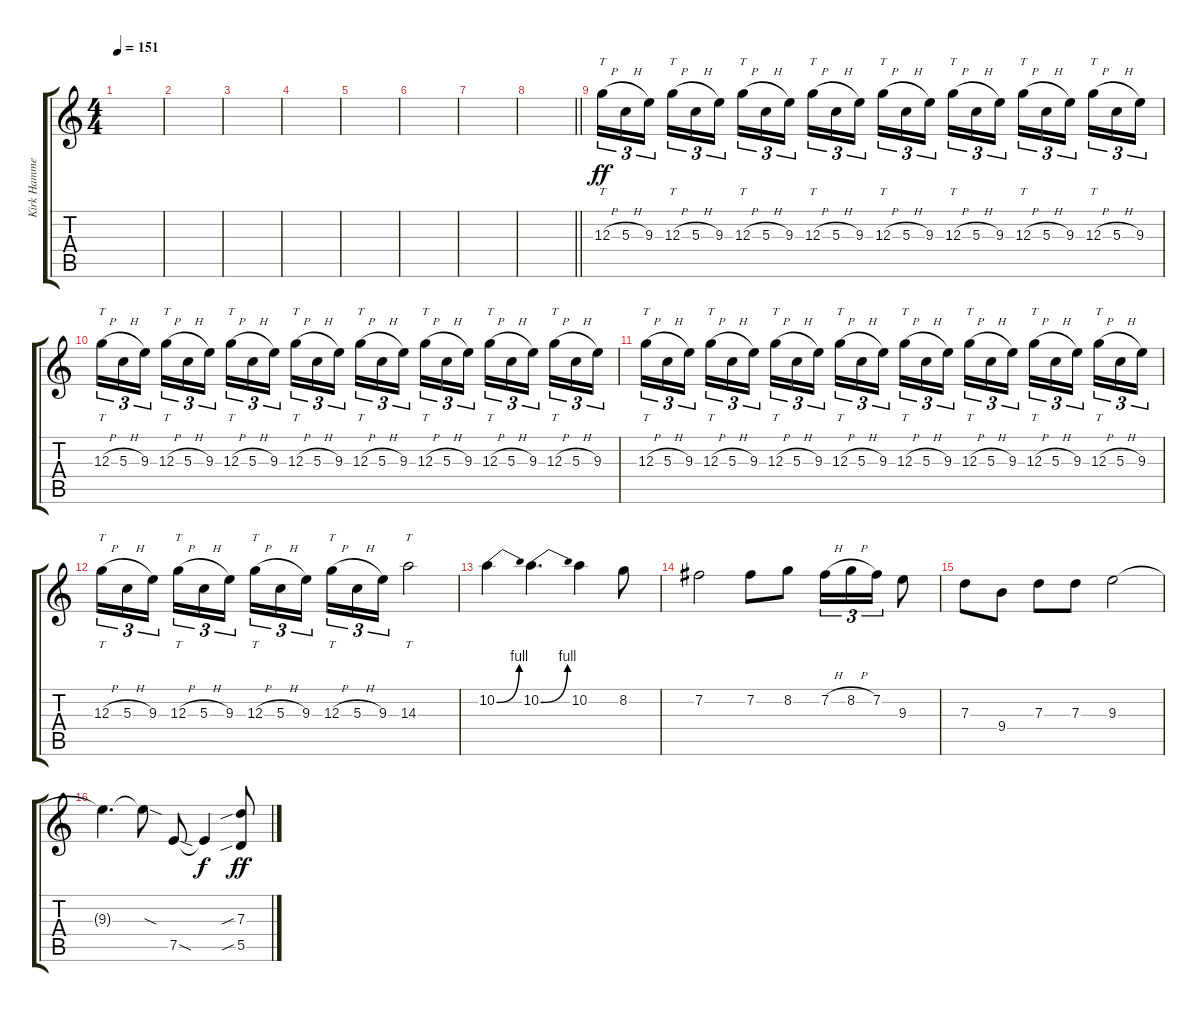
\track ("Kirk Hammet" "Kirk Hamme") {instrument distortionguitar}
\staff {score tabs}
\tuning (E4 B3 G3 D3 A2 E2) {hide}
\ts (4 4)
\tempo 151
\clef g2
\ks c
|
|
|
|
|
|
|
\barLineRight lightlight
|
12.3{h}.16{tt tu (3 2) dy ff volume 15 balance 8} 5.3{h}.16{tu (3 2)} 9.3.16{tu (3 2) beam splitsecondary} 12.3{h}.16{tt tu (3 2)} 5.3{h}.16{tu (3 2)} 9.3.16{tu (3 2)} 12.3{h}.16{tt tu (3 2)} 5.3{h}.16{tu (3 2)} 9.3.16{tu (3 2) beam splitsecondary} 12.3{h}.16{tt tu (3 2)} 5.3{h}.16{tu (3 2)} 9.3.16{tu (3 2)} 12.3{h}.16{tt tu (3 2)} 5.3{h}.16{tu (3 2)} 9.3.16{tu (3 2) beam splitsecondary} 12.3{h}.16{tt tu (3 2)} 5.3{h}.16{tu (3 2)} 9.3.16{tu (3 2)} 12.3{h}.16{tt tu (3 2)} 5.3{h}.16{tu (3 2)} 9.3.16{tu (3 2) beam splitsecondary} 12.3{h}.16{tt tu (3 2)} 5.3{h}.16{tu (3 2)} 9.3.16{tu (3 2)} |
12.3{h}.16{tt tu (3 2)} 5.3{h}.16{tu (3 2)} 9.3.16{tu (3 2) beam splitsecondary} 12.3{h}.16{tt tu (3 2)} 5.3{h}.16{tu (3 2)} 9.3.16{tu (3 2)} 12.3{h}.16{tt tu (3 2)} 5.3{h}.16{tu (3 2)} 9.3.16{tu (3 2) beam splitsecondary} 12.3{h}.16{tt tu (3 2)} 5.3{h}.16{tu (3 2)} 9.3.16{tu (3 2)} 12.3{h}.16{tt tu (3 2)} 5.3{h}.16{tu (3 2)} 9.3.16{tu (3 2) beam splitsecondary} 12.3{h}.16{tt tu (3 2)} 5.3{h}.16{tu (3 2)} 9.3.16{tu (3 2)} 12.3{h}.16{tt tu (3 2)} 5.3{h}.16{tu (3 2)} 9.3.16{tu (3 2) beam splitsecondary} 12.3{h}.16{tt tu (3 2)} 5.3{h}.16{tu (3 2)} 9.3.16{tu (3 2)} |
12.3{h}.16{tt tu (3 2)} 5.3{h}.16{tu (3 2)} 9.3.16{tu (3 2) beam splitsecondary} 12.3{h}.16{tt tu (3 2)} 5.3{h}.16{tu (3 2)} 9.3.16{tu (3 2)} 12.3{h}.16{tt tu (3 2)} 5.3{h}.16{tu (3 2)} 9.3.16{tu (3 2) beam splitsecondary} 12.3{h}.16{tt tu (3 2)} 5.3{h}.16{tu (3 2)} 9.3.16{tu (3 2)} 12.3{h}.16{tt tu (3 2)} 5.3{h}.16{tu (3 2)} 9.3.16{tu (3 2) beam splitsecondary} 12.3{h}.16{tt tu (3 2)} 5.3{h}.16{tu (3 2)} 9.3.16{tu (3 2)} 12.3{h}.16{tt tu (3 2)} 5.3{h}.16{tu (3 2)} 9.3.16{tu (3 2) beam splitsecondary} 12.3{h}.16{tt tu (3 2)} 5.3{h}.16{tu (3 2)} 9.3.16{tu (3 2)} |
12.3{h}.16{tt tu (3 2)} 5.3{h}.16{tu (3 2)} 9.3.16{tu (3 2) beam splitsecondary} 12.3{h}.16{tt tu (3 2)} 5.3{h}.16{tu (3 2)} 9.3.16{tu (3 2)} 12.3{h}.16{tt tu (3 2)} 5.3{h}.16{tu (3 2)} 9.3.16{tu (3 2) beam splitsecondary} 12.3{h}.16{tt tu (3 2)} 5.3{h}.16{tu (3 2)} 9.3.16{tu (3 2)} 14.3.2{tt} |
10.2{be (bend 0 0 60 4)}.4 10.2{be (bend 0 0 60 4)}.4{d} 10.2.4 8.2.8 |
7.2.2 7.2.8 8.2.8 7.2{h}.16{tu (3 2)} 8.2{h}.16{tu (3 2)} 7.2.16{tu (3 2)} 9.3.8 |
7.3.8 9.4.8 7.3.8 7.3.8 9.3.2 |
9.3{t}.4{d} 9.3{sod t}.8 7.5{sod}.8 7.5{t}.4{dy f} (7.3{sib sl} 5.5{sib sl}).8{dy ff}
